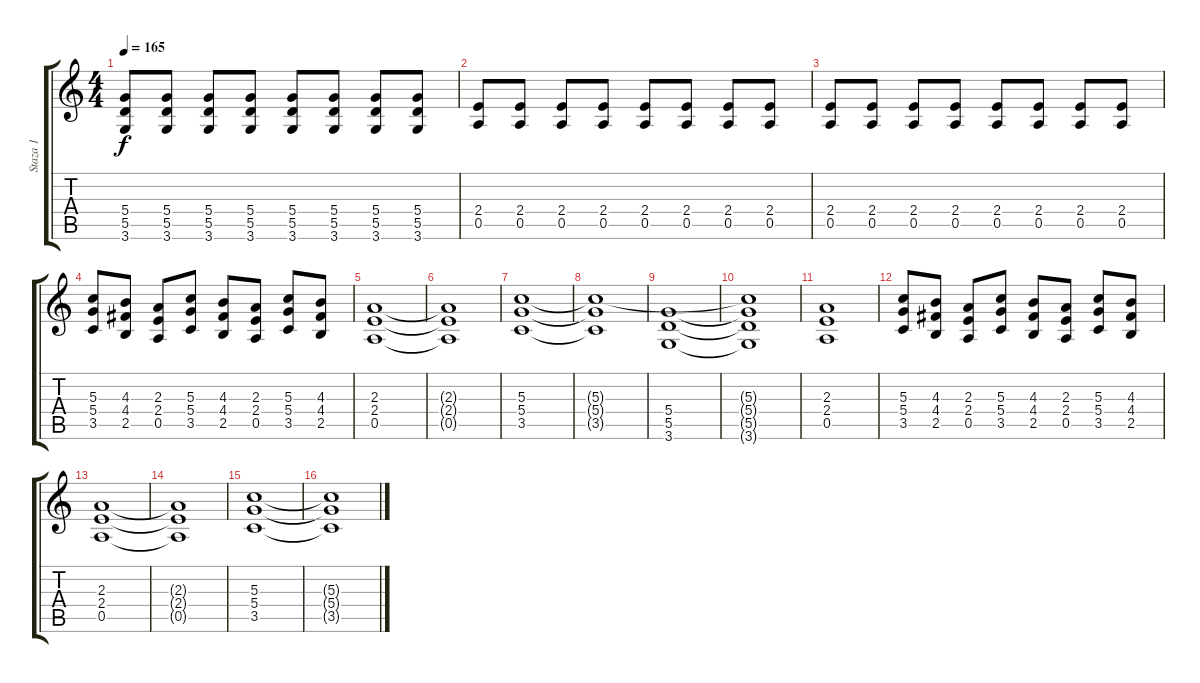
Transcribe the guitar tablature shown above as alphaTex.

\track ("Staza 1" "Staza 1") {instrument distortionguitar}
\staff {score tabs}
\tuning (E4 B3 G3 D3 A2 E2) {hide}
\ts (4 4)
\tempo 165
\clef g2
\ks c
(5.4 5.5 3.6).8{dy f} (5.4 5.5 3.6).8 (5.4 5.5 3.6).8 (5.4 5.5 3.6).8 (5.4 5.5 3.6).8 (5.4 5.5 3.6).8 (5.4 5.5 3.6).8 (5.4 5.5 3.6).8 |
(2.4 0.5).8 (2.4 0.5).8 (2.4 0.5).8 (2.4 0.5).8 (2.4 0.5).8 (2.4 0.5).8 (2.4 0.5).8 (2.4 0.5).8 |
(2.4 0.5).8 (2.4 0.5).8 (2.4 0.5).8 (2.4 0.5).8 (2.4 0.5).8 (2.4 0.5).8 (2.4 0.5).8 (2.4 0.5).8 |
(5.3 5.4 3.5).8 (4.3 4.4 2.5).8 (2.3 2.4 0.5).8 (5.3 5.4 3.5).8 (4.3 4.4 2.5).8 (2.3 2.4 0.5).8 (5.3 5.4 3.5).8 (4.3 4.4 2.5).8 |
(2.3 2.4 0.5).1 |
(2.3{t} 2.4{t} 0.5{t}).1 |
(5.3 5.4 3.5).1 |
(5.3{t} 5.4{t} 3.5{t}).1 |
(5.4 5.5 3.6).1 |
(5.3{t} 5.4{t} 5.5{t} 3.6{t}).1 |
(2.3 2.4 0.5).1 |
(5.3 5.4 3.5).8 (4.3 4.4 2.5).8 (2.3 2.4 0.5).8 (5.3 5.4 3.5).8 (4.3 4.4 2.5).8 (2.3 2.4 0.5).8 (5.3 5.4 3.5).8 (4.3 4.4 2.5).8 |
(2.3 2.4 0.5).1 |
(2.3{t} 2.4{t} 0.5{t}).1 |
(5.3 5.4 3.5).1 |
(5.3{t} 5.4{t} 3.5{t}).1
